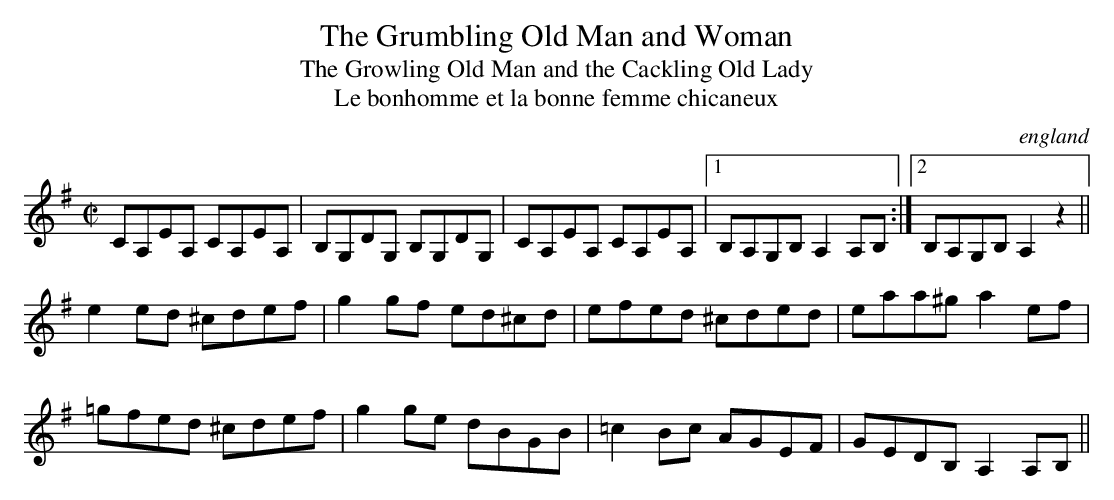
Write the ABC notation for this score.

X:1
T:Grumbling Old Man and Woman, The
T:Growling Old Man and the Cackling Old Lady, The
T:Le bonhomme et la bonne femme chicaneux
O:england
M:C|
K:Ador
CA,EA, CA,EA,|B,G,DG, B,G,DG,|CA,EA, CA,EA,|1 B,A,G,B, A,2A,B,:|2 B,A,G,B, A,2z2||
e2ed ^cdef|g2gf ed^cd|efed ^cded|eaa^g a2ef|
=gfed ^cdef|g2ge dBGB|=c2Bc AGEF|GEDB, A,2A,B,||
